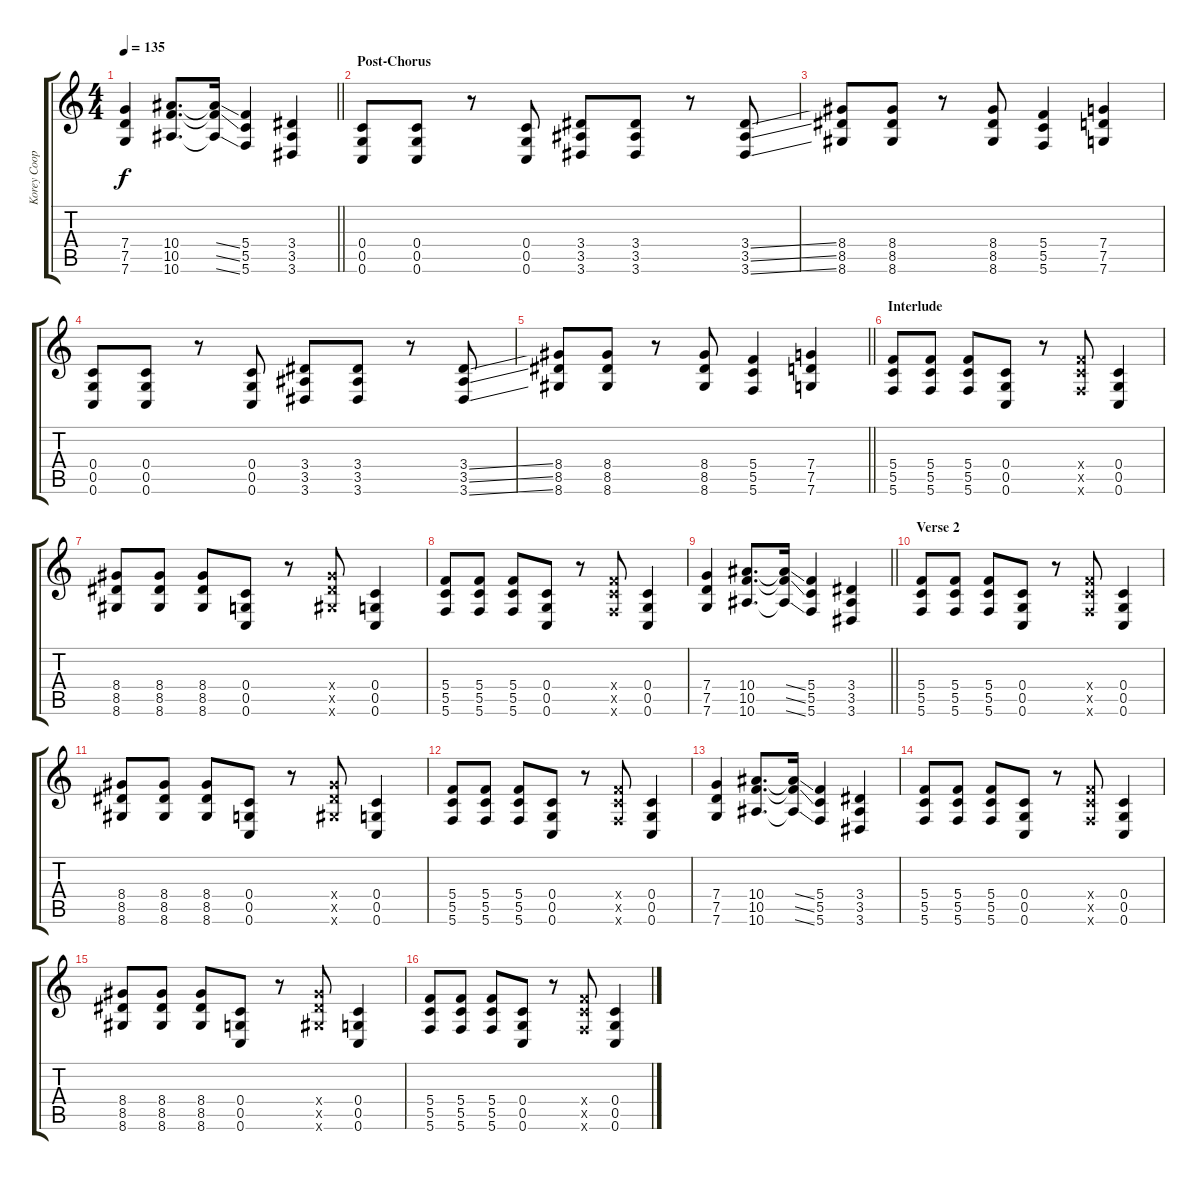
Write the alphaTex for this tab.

\track ("Korey Cooper" "Korey Coop") {instrument distortionguitar}
\staff {score tabs}
\tuning (D4 A3 F3 C3 G2 C2) {hide}
\ts (4 4)
\tempo 135
\clef g2
\barLineRight lightlight
\ks c
(7.4 7.5 7.6).4{dy f} (10.4 10.5 10.6).8{d} (10.4{ss t} 10.5{ss t} 10.6{ss t}).16 (5.4 5.5 5.6).4 (3.4 3.5 3.6).4 |
\section ("" "Post-Chorus")
(0.4 0.5 0.6).8 (0.4 0.5 0.6).8 r.8 (0.4 0.5 0.6).8 (3.4 3.5 3.6).8 (3.4 3.5 3.6).8 r.8 (3.4{ss} 3.5{ss} 3.6{ss}).8 |
(8.4 8.5 8.6).8 (8.4 8.5 8.6).8 r.8 (8.4 8.5 8.6).8 (5.4 5.5 5.6).4 (7.4 7.5 7.6).4 |
(0.4 0.5 0.6).8 (0.4 0.5 0.6).8 r.8 (0.4 0.5 0.6).8 (3.4 3.5 3.6).8 (3.4 3.5 3.6).8 r.8 (3.4{ss} 3.5{ss} 3.6{ss}).8 |
\barLineRight lightlight
(8.4 8.5 8.6).8 (8.4 8.5 8.6).8 r.8 (8.4 8.5 8.6).8 (5.4 5.5 5.6).4 (7.4 7.5 7.6).4 |
\section ("" "Interlude")
(5.4 5.5 5.6).8 (5.4 5.5 5.6).8 (5.4 5.5 5.6).8 (0.4 0.5 0.6).8 r.8 (5.4{x} 5.5{x} 5.6{x}).8 (0.4 0.5 0.6).4 |
(8.4 8.5 8.6).8 (8.4 8.5 8.6).8 (8.4 8.5 8.6).8 (0.4 0.5 0.6).8 r.8 (8.4{x} 8.5{x} 8.6{x}).8 (0.4 0.5 0.6).4 |
(5.4 5.5 5.6).8 (5.4 5.5 5.6).8 (5.4 5.5 5.6).8 (0.4 0.5 0.6).8 r.8 (5.4{x} 5.5{x} 5.6{x}).8 (0.4 0.5 0.6).4 |
\barLineRight lightlight
(7.4 7.5 7.6).4 (10.4 10.5 10.6).8{d} (10.4{ss t} 10.5{ss t} 10.6{ss t}).16 (5.4 5.5 5.6).4 (3.4 3.5 3.6).4 |
\section ("" "Verse 2")
(5.4 5.5 5.6).8 (5.4 5.5 5.6).8 (5.4 5.5 5.6).8 (0.4 0.5 0.6).8 r.8 (5.4{x} 5.5{x} 5.6{x}).8 (0.4 0.5 0.6).4 |
(8.4 8.5 8.6).8 (8.4 8.5 8.6).8 (8.4 8.5 8.6).8 (0.4 0.5 0.6).8 r.8 (8.4{x} 8.5{x} 8.6{x}).8 (0.4 0.5 0.6).4 |
(5.4 5.5 5.6).8 (5.4 5.5 5.6).8 (5.4 5.5 5.6).8 (0.4 0.5 0.6).8 r.8 (5.4{x} 5.5{x} 5.6{x}).8 (0.4 0.5 0.6).4 |
(7.4 7.5 7.6).4 (10.4 10.5 10.6).8{d} (10.4{ss t} 10.5{ss t} 10.6{ss t}).16 (5.4 5.5 5.6).4 (3.4 3.5 3.6).4 |
(5.4 5.5 5.6).8 (5.4 5.5 5.6).8 (5.4 5.5 5.6).8 (0.4 0.5 0.6).8 r.8 (5.4{x} 5.5{x} 5.6{x}).8 (0.4 0.5 0.6).4 |
(8.4 8.5 8.6).8 (8.4 8.5 8.6).8 (8.4 8.5 8.6).8 (0.4 0.5 0.6).8 r.8 (8.4{x} 8.5{x} 8.6{x}).8 (0.4 0.5 0.6).4 |
(5.4 5.5 5.6).8 (5.4 5.5 5.6).8 (5.4 5.5 5.6).8 (0.4 0.5 0.6).8 r.8 (5.4{x} 5.5{x} 5.6{x}).8 (0.4 0.5 0.6).4
